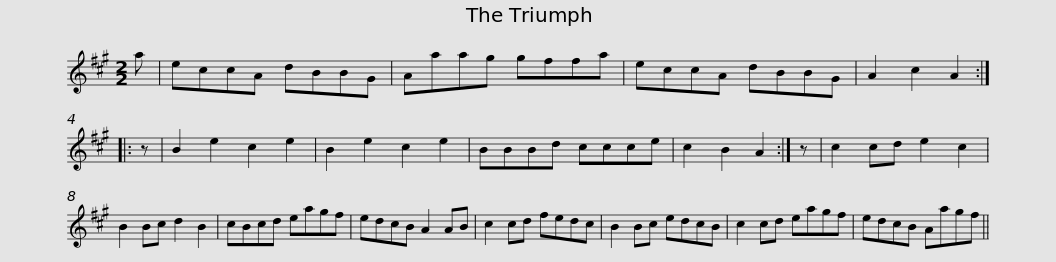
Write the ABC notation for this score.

X:1
L:1/8
M:2/2
I:linebreak $
K:A
V:1 treble
V:1
 a | eccA dBBG | Aaag gffa | eccA dBBG | A2 c2 A2 :: %5
 z | B2 e2 c2 e2 | B2 e2 c2 e2 |$ BBBd ccce | c2 B2 A2 :| %10
 z | c2 cd e2 c2 | B2 Bc d2 B2 | cBcd eagf | edcB A2 AB |$ %15
 c2 cd fedc | B2 Bc edcB | c2 cd eagf | edcB Aagf || %19
